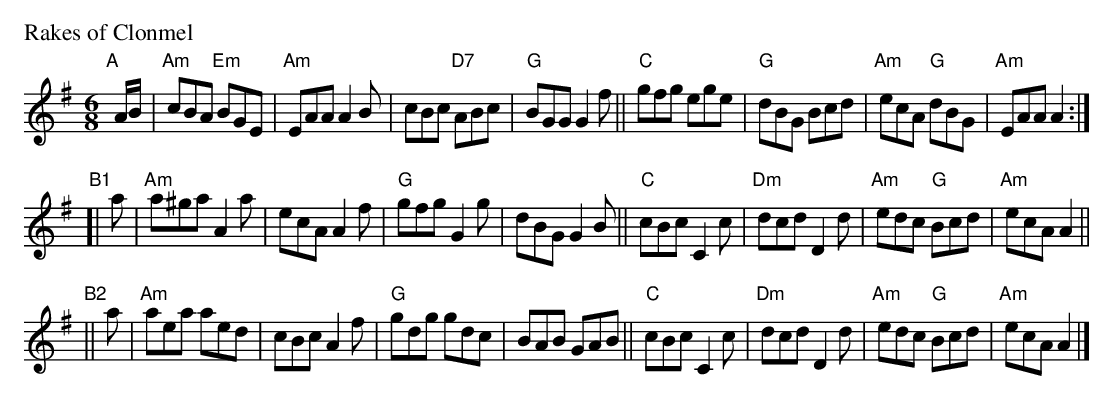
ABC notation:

X:1
P: Rakes of Clonmel
M: 6/8
L: 1/8
K: ADor
"A"[|] A/B/ \
| "Am"cBA "Em"BGE | "Am"EAA A2B | cBc "D7"ABc | "G"BGG G2f \
||"C"gfg ege | "G"dBG Bcd | "Am"ecA "G"dBG | "Am"EAA A2 :|
"^B1"[| a \
| "Am"a^ga A2a | ecA A2f | "G"gfg G2g | dBG G2B \
||"C"cBc C2c | "Dm"dcd D2d | "Am"edc "G"Bcd | "Am"ecA A2 ||
"^B2"||  a \
| "Am"aea aed | cBc A2f | "G"gdg gdc | BAB GAB \
||"C"cBc C2c | "Dm"dcd D2d | "Am"edc "G"Bcd | "Am"ecA A2 |]
